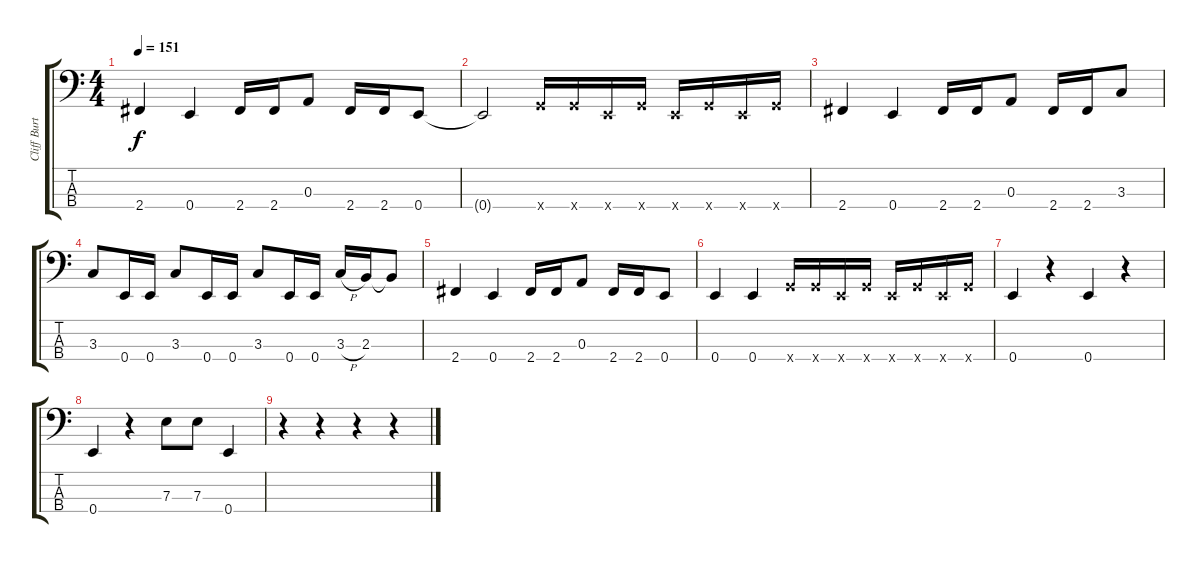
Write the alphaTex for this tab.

\track ("Cliff Burton" "Cliff Burt") {instrument electricbassfinger}
\staff {score tabs}
\tuning (G2 D2 A1 E1) {hide}
\ts (4 4)
\tempo 151
\clef f4
\ks c
2.4.4{dy f} 0.4.4 2.4.16 2.4.16 0.3.8 2.4.16 2.4.16 0.4.8 |
0.4{t}.2 3.4{x}.16 3.4{x}.16 0.4{x}.16 3.4{x}.16 0.4{x}.16 3.4{x}.16 0.4{x}.16 3.4{x}.16 |
2.4.4 0.4.4 2.4.16 2.4.16 0.3.8 2.4.16 2.4.16 3.3.8 |
3.3.8 0.4.16 0.4.16 3.3.8 0.4.16 0.4.16 3.3.8 0.4.16 0.4.16 3.3{h}.16 2.3.16 2.3{t}.8 |
2.4.4 0.4.4 2.4.16 2.4.16 0.3.8 2.4.16 2.4.16 0.4.8 |
0.4.4 0.4.4 3.4{x}.16 3.4{x}.16 0.4{x}.16 3.4{x}.16 0.4{x}.16 3.4{x}.16 0.4{x}.16 3.4{x}.16 |
0.4.4 r.4 0.4.4 r.4 |
0.4.4 r.4 7.3.8 7.3.8 0.4.4 |
r.4 r.4 r.4 r.4
